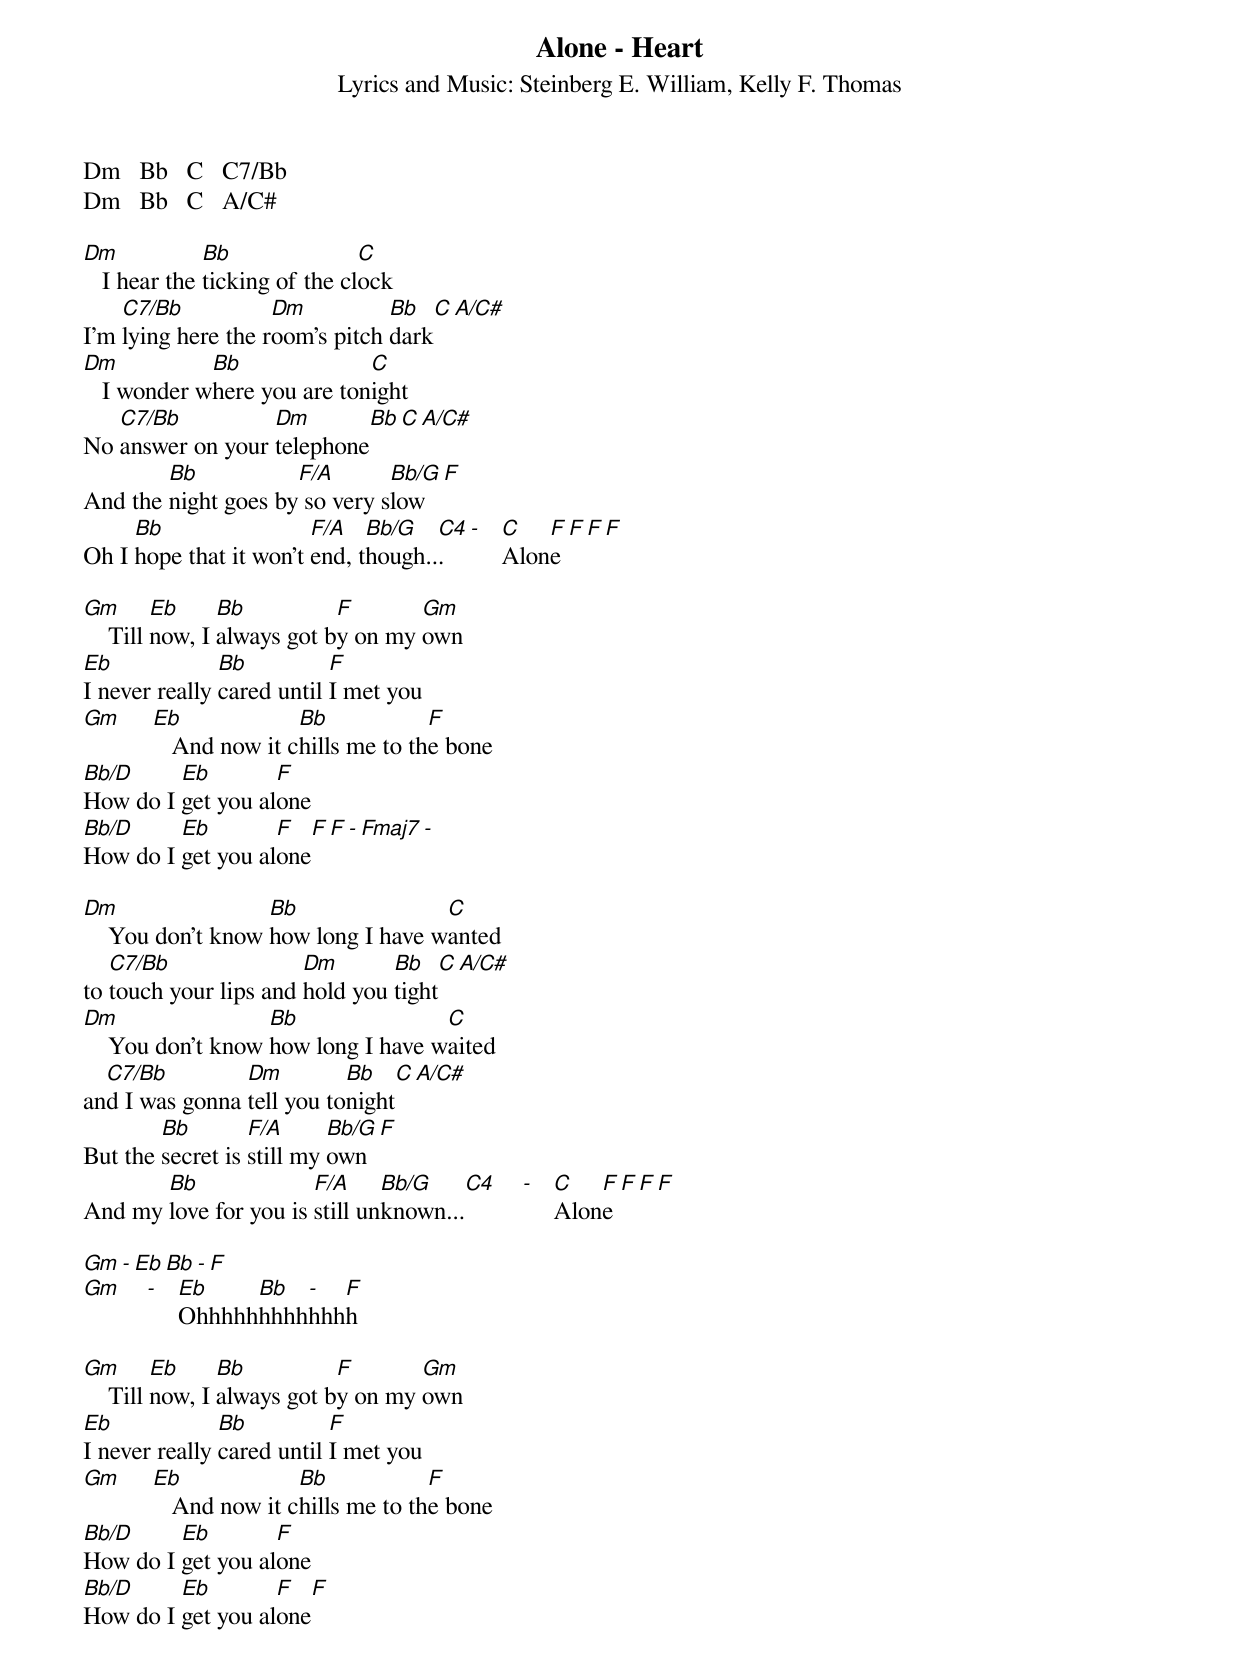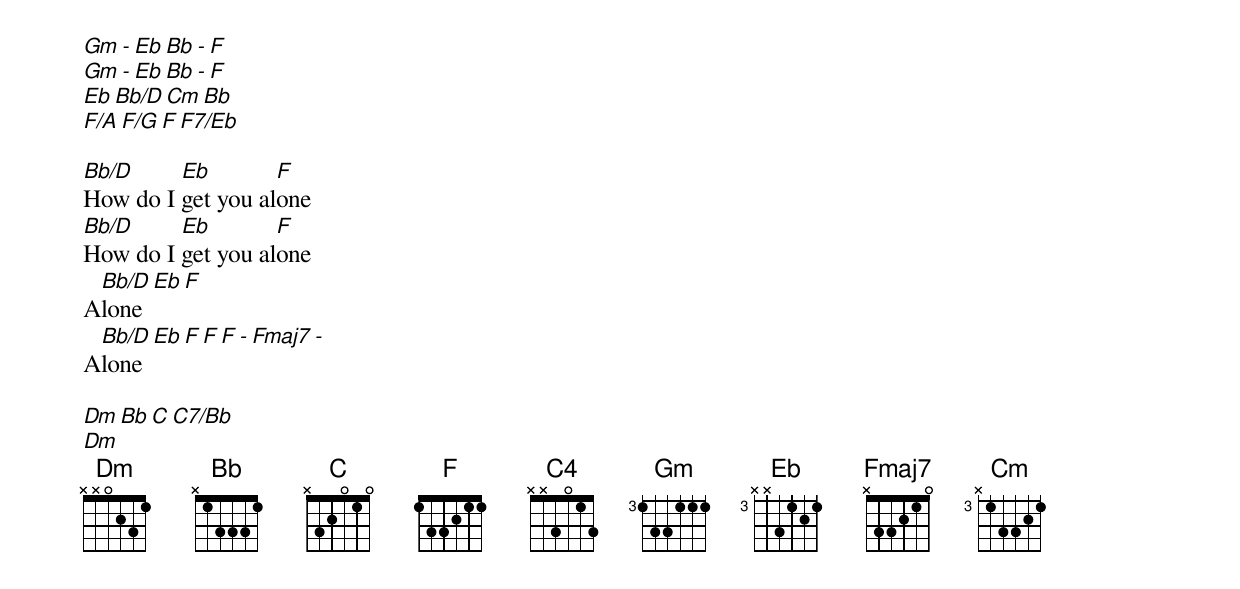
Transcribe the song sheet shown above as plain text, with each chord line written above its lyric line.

Alone - Heart
Lyrics and Music: Steinberg E. William, Kelly F. Thomas

Dm   Bb   C   C7/Bb
Dm   Bb   C   A/C#

Dm            Bb               C
   I hear the ticking of the clock
    C7/Bb           Dm          Bb   C   A/C#
I'm lying here the room's pitch dark
Dm           Bb              C
   I wonder where you are tonight
   C7/Bb          Dm          Bb   C   A/C#
No answer on your telephone
        Bb           F/A       Bb/G      F
And the night goes by so very slow
     Bb                 F/A   Bb/G   C4  -  C   F  F  F  F
Oh I hope that it won't end, though...      Alone

Gm       Eb     Bb          F       Gm
    Till now, I always got by on my own
Eb             Bb          F
I never really cared until I met you
Gm   Eb             Bb            F
        And now it chills me to the bone
Bb/D     Eb        F
How do I get you alone
Bb/D     Eb        F   F   F - Fmaj7 -
How do I get you alone

Dm                 Bb               C
    You don't know how long I have wanted
   C7/Bb               Dm       Bb   C   A/C#
to touch your lips and hold you tight
Dm                 Bb               C
    You don't know how long I have waited
  C7/Bb         Dm         Bb     C    A/C#
and I was gonna tell you tonight
        Bb        F/A      Bb/G    F
But the secret is still my own
       Bb              F/A     Bb/G    C4  -  C   F  F  F  F
And my love for you is still unknown...       Alone

Gm  -  Eb    Bb  -  F
Gm  -  Eb    Bb  -  F
       Ohhhhhhhhhhhhh

Gm       Eb     Bb          F       Gm
    Till now, I always got by on my own
Eb             Bb          F
I never really cared until I met you
Gm   Eb             Bb            F
        And now it chills me to the bone
Bb/D     Eb        F
How do I get you alone
Bb/D     Eb        F   F
How do I get you alone

Gm  -  Eb    Bb  -  F
Gm  -  Eb    Bb  -  F
Eb    Bb/D   Cm    Bb
F/A   F/G    F   F7/Eb

Bb/D     Eb        F
How do I get you alone
Bb/D     Eb        F
How do I get you alone
 Bb/D   Eb   F
Alone
 Bb/D   Eb   F   F   F - Fmaj7 -
Alone

Dm   Bb  C   C7/Bb
Dm
